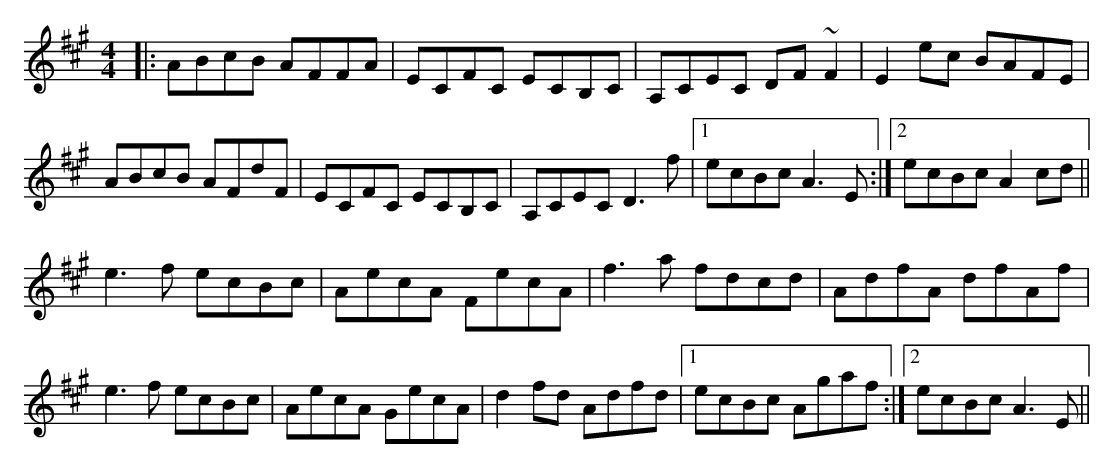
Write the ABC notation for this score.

X:1
M:4/4
K:A
|:ABcB AFFA|ECFC ECB,C|A,CEC DF~F2|E2ec BAFE|
ABcB AFdF|ECFC ECB,C|A,CEC D3 f|1 ecBc A3 E:|2 ecBc A2cd||
e3 f ecBc|AecA FecA|f3 a fdcd|AdfA dfAf|
e3 f ecBc|AecA GecA|d2fd Adfd|1 ecBc Agaf:|2 ecBc A3 E||
